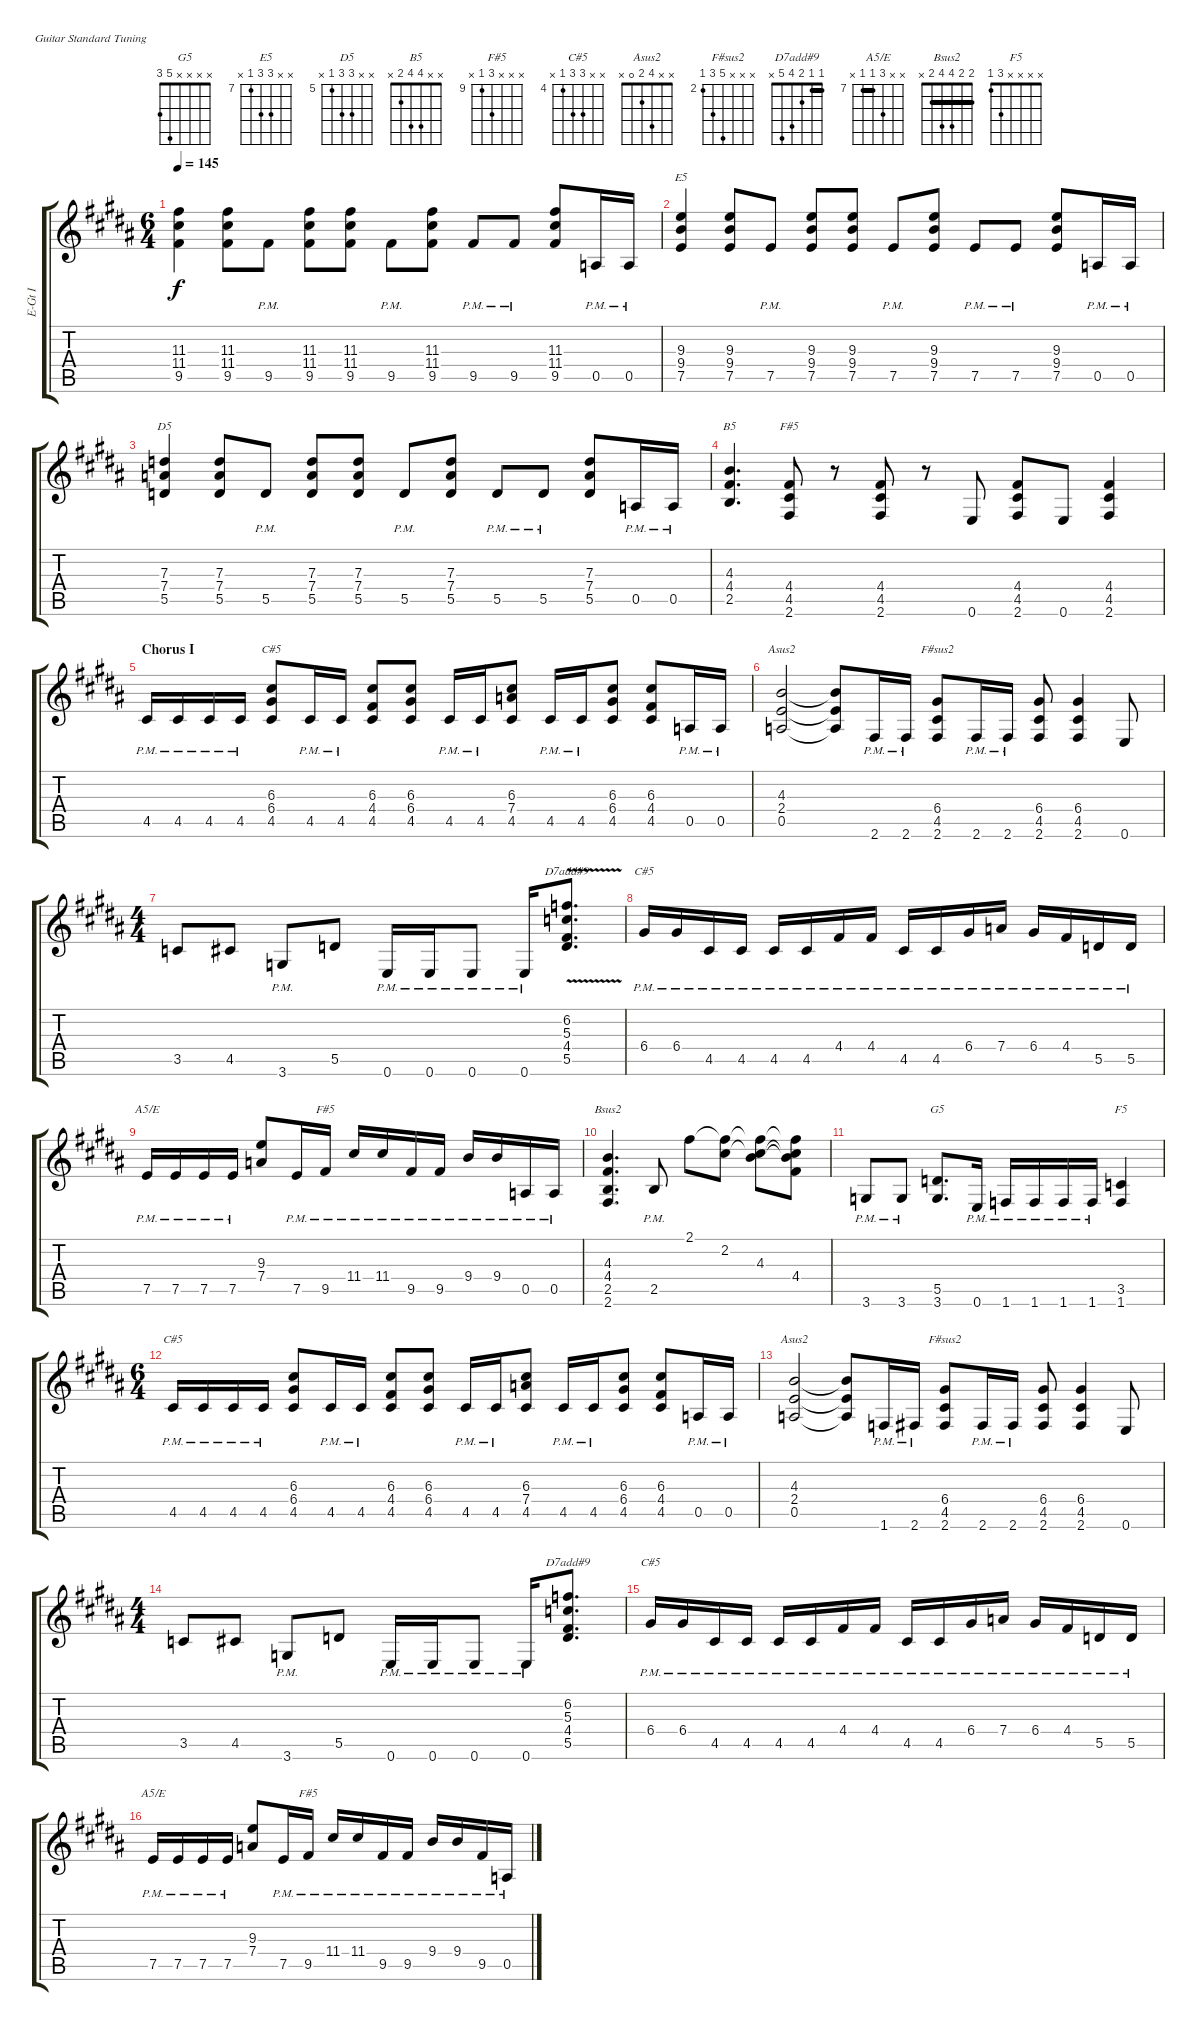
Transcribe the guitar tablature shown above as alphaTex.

\defaultSystemsLayout 4
\bracketExtendMode groupsimilarinstruments
\otherSystemsTrackNameOrientation horizontal
\track ("Rhythm Guitar I" "E-Gt I") {multiBarRest instrument distortionguitar}
\staff {score tabs}
\tuning (E4 B3 G3 D3 A2 E2)
\chord ("G5" x x x x 5 3) {showfingering false}
\chord ("E5" x x 9 9 7 x) {firstfret 7 showfingering false}
\chord ("D5" x x 7 7 5 x) {firstfret 5 showfingering false}
\chord ("B5" x x 4 4 2 x) {showfingering false}
\chord ("F#5" x x x 4 4 2) {showfingering false}
\chord ("C#5" x x 6 6 4 x) {firstfret 4 showfingering false}
\chord ("Asus2" x x 4 2 0 x) {showfingering false}
\chord ("F#sus2" x x x 6 4 2) {firstfret 2 showfingering false}
\chord ("D7add#9" 1 1 2 4 5 x) {showfingering false barre 1}
\chord ("A5/E" x x 9 7 7 x) {firstfret 7 showfingering false barre 7}
\chord ("F#5" x x x 11 9 x) {firstfret 9 showfingering false}
\chord ("Bsus2" 2 2 4 4 2 x) {showfingering false barre (2 2)}
\chord ("F5" x x x x 3 1) {showfingering false}
\ts (6 4)
\tempo 145
\clef g2
\ks b
(9.5{acc #} 11.4{acc #} 11.3{acc #}).4{dy f beam Down} (9.5{acc #} 11.4{acc #} 11.3{acc #}).8{beam Down} 9.5{pm acc #}.8{beam Down} (9.5{acc #} 11.4{acc #} 11.3{acc #}).8{beam Down} (9.5{acc #} 11.4{acc #} 11.3{acc #}).8{beam Down} 9.5{pm acc #}.8{beam Down} (9.5{acc #} 11.4{acc #} 11.3{acc #}).8{beam Down} 9.5{pm acc #}.8{beam Up} 9.5{pm acc #}.8{beam Up} (9.5{acc #} 11.4{acc #} 11.3{acc #}).8{beam Up} 0.5{pm acc forcenatural}.16{beam Up} 0.5{pm acc forcenatural}.16{beam Up} |
(7.5{acc forcenatural} 9.4{acc forcenatural} 9.3{acc forcenatural}).4{ch "E5" beam Up} (7.5{acc forcenatural} 9.4{acc forcenatural} 9.3{acc forcenatural}).8{beam Up} 7.5{pm acc forcenatural}.8{beam Up} (7.5{acc forcenatural} 9.4{acc forcenatural} 9.3{acc forcenatural}).8{beam Up} (7.5{acc forcenatural} 9.4{acc forcenatural} 9.3{acc forcenatural}).8{beam Up} 7.5{pm acc forcenatural}.8{beam Up} (7.5{acc forcenatural} 9.4{acc forcenatural} 9.3{acc forcenatural}).8{beam Up} 7.5{pm acc forcenatural}.8{beam Up} 7.5{pm acc forcenatural}.8{beam Up} (7.5{acc forcenatural} 9.4{acc forcenatural} 9.3{acc forcenatural}).8{beam Up} 0.5{pm acc forcenatural}.16{beam Up} 0.5{pm acc forcenatural}.16{beam Up} |
(5.5{acc forcenatural} 7.4{acc forcenatural} 7.3{acc forcenatural}).4{ch "D5" beam Up} (5.5{acc forcenatural} 7.4{acc forcenatural} 7.3{acc forcenatural}).8{beam Up} 5.5{pm acc forcenatural}.8{beam Up} (5.5{acc forcenatural} 7.4{acc forcenatural} 7.3{acc forcenatural}).8{beam Up} (5.5{acc forcenatural} 7.4{acc forcenatural} 7.3{acc forcenatural}).8{beam Up} 5.5{pm acc forcenatural}.8{beam Up} (5.5{acc forcenatural} 7.4{acc forcenatural} 7.3{acc forcenatural}).8{beam Up} 5.5{pm acc forcenatural}.8{beam Up} 5.5{pm acc forcenatural}.8{beam Up} (5.5{acc forcenatural} 7.4{acc forcenatural} 7.3{acc forcenatural}).8{beam Up} 0.5{pm acc forcenatural}.16{beam Up} 0.5{pm acc forcenatural}.16{beam Up} |
(2.5{acc forcenatural} 4.4{acc #} 4.3{acc forcenatural}).4{d ch "B5" beam Up} (4.4{acc #} 4.5{acc #} 2.6{acc #}).8{ch "F#5" beam Up} r.8{beam Up} (4.4{acc #} 4.5{acc #} 2.6{acc #}).8{beam Up} r.8{beam Up} 0.6{acc forcenatural}.8{beam Up} (4.4{acc #} 4.5{acc #} 2.6{acc #}).8{beam Up} 0.6{acc forcenatural}.8{beam Up} (4.4{acc #} 4.5{acc #} 2.6{acc #}).4{beam Up} |
\beaming (8 2 2 2 2 2 2)
\section ("" "Chorus I")
4.5{pm acc #}.16{beam Up} 4.5{pm acc #}.16{beam Up} 4.5{pm acc #}.16{beam Up} 4.5{pm acc #}.16{beam Up} (4.5{acc #} 6.4{acc #} 6.3{acc #}).8{ch "C#5" beam Up} 4.5{pm acc #}.16{beam Up} 4.5{pm acc #}.16{beam Up} (4.5{acc #} 4.4{acc #} 6.3{acc #}).8{beam Up} (4.5{acc #} 6.4{acc #} 6.3{acc #}).8{beam Up} 4.5{pm acc #}.16{beam Up} 4.5{pm acc #}.16{beam Up} (4.5{acc #} 7.4{acc forcenatural} 6.3{acc #}).8{beam Up} 4.5{pm acc #}.16{beam Up} 4.5{pm acc #}.16{beam Up} (4.5{acc #} 6.4{acc #} 6.3{acc #}).8{beam Up} (4.5{acc #} 4.4{acc #} 6.3{acc #}).8{beam Up} 0.5{pm acc forcenatural}.16{beam Up} 0.5{pm acc forcenatural}.16{beam Up} |
(0.5{acc forcenatural} 2.4{acc forcenatural} 4.3{acc forcenatural}).2{ch "Asus2" beam Up} (4.3{t acc forcenatural} 2.4{t acc forcenatural} 0.5{t acc forcenatural}).8{beam Up} 2.6{pm acc #}.16{beam Up} 2.6{pm acc #}.16{beam Up} (2.6{acc #} 4.5{acc #} 6.4{acc #}).8{ch "F#sus2" beam Up} 2.6{pm acc #}.16{beam Up} 2.6{pm acc #}.16{beam Up} (2.6{acc #} 4.5{acc #} 6.4{acc #}).8{beam Up} (2.6{acc #} 4.5{acc #} 6.4{acc #}).4{beam Up} 0.6{acc forcenatural}.8{beam Up} |
\ts (4 4)
3.5{acc forcenatural}.8{beam Up} 4.5{acc #}.8{beam Up} 3.6{pm acc forcenatural}.8{beam Up} 5.5{acc forcenatural}.8{beam Up} 0.6{pm acc forcenatural}.16{beam Up} 0.6{pm acc forcenatural}.16{beam Up} 0.6{pm acc forcenatural}.8{beam Up} 0.6{pm acc forcenatural}.16{beam Up} (6.2{v acc forcenatural} 5.3{v acc forcenatural} 4.4{v acc #} 5.5{acc forcenatural}).8{d ch "D7add#9" beam Up} |
6.4{pm acc #}.16{ch "C#5" beam Up} 6.4{pm acc #}.16{beam Up} 4.5{pm acc #}.16{beam Up} 4.5{pm acc #}.16{beam Up} 4.5{pm acc #}.16{beam Up} 4.5{pm acc #}.16{beam Up} 4.4{pm acc #}.16{beam Up} 4.4{pm acc #}.16{beam Up} 4.5{pm acc #}.16{beam Up} 4.5{pm acc #}.16{beam Up} 6.4{pm acc #}.16{beam Up} 7.4{pm acc forcenatural}.16{beam Up} 6.4{pm acc #}.16{beam Up} 4.4{pm acc #}.16{beam Up} 5.5{pm acc forcenatural}.16{beam Up} 5.5{pm acc forcenatural}.16{beam Up} |
7.5{pm acc forcenatural}.16{ch "A5/E" beam Up} 7.5{pm acc forcenatural}.16{beam Up} 7.5{pm acc forcenatural}.16{beam Up} 7.5{pm acc forcenatural}.16{beam Up} (7.4{acc forcenatural} 9.3{acc forcenatural}).8{beam Up} 7.5{pm acc forcenatural}.16{beam Up} 9.5{pm acc #}.16{ch "F#5" beam Up} 11.4{pm acc #}.16{beam Up} 11.4{pm acc #}.16{beam Up} 9.5{pm acc #}.16{beam Up} 9.5{pm acc #}.16{beam Up} 9.4{pm acc forcenatural}.16{beam Up} 9.4{pm acc forcenatural}.16{beam Up} 0.5{pm acc forcenatural}.16{beam Up} 0.5{pm acc forcenatural}.16{beam Up} |
(2.5{acc forcenatural} 4.4{acc #} 4.3{acc forcenatural} 2.6{acc #}).4{d ch "Bsus2" beam Up} 2.5{pm acc forcenatural}.8{beam Up} 2.1{acc #}.8{beam Down} (2.2{acc #} 2.1{t acc #}).8{beam Down} (4.3{acc forcenatural} 2.2{t acc #} 2.1{t acc #}).8{beam Down} (4.4{acc #} 4.3{t acc forcenatural} 2.2{t acc #} 2.1{t acc #}).8{beam Down} |
3.6{pm acc forcenatural}.8{beam Up} 3.6{pm acc forcenatural}.8{beam Up} (3.6{acc forcenatural} 5.5{acc forcenatural}).8{d ch "G5" beam Up} 0.6{pm acc forcenatural}.16{beam Up} 1.6{pm acc forcenatural}.16{beam Up} 1.6{pm acc forcenatural}.16{beam Up} 1.6{pm acc forcenatural}.16{beam Up} 1.6{pm acc forcenatural}.16{beam Up} (1.6{acc forcenatural} 3.5{acc forcenatural}).4{ch "F5" beam Up} |
\ts (6 4)
4.5{pm acc #}.16{ch "C#5" beam Up} 4.5{pm acc #}.16{beam Up} 4.5{pm acc #}.16{beam Up} 4.5{pm acc #}.16{beam Up} (4.5{acc #} 6.4{acc #} 6.3{acc #}).8{beam Up} 4.5{pm acc #}.16{beam Up} 4.5{pm acc #}.16{beam Up} (4.5{acc #} 4.4{acc #} 6.3{acc #}).8{beam Up} (4.5{acc #} 6.4{acc #} 6.3{acc #}).8{beam Up} 4.5{pm acc #}.16{beam Up} 4.5{pm acc #}.16{beam Up} (4.5{acc #} 7.4{acc forcenatural} 6.3{acc #}).8{beam Up} 4.5{pm acc #}.16{beam Up} 4.5{pm acc #}.16{beam Up} (4.5{acc #} 6.4{acc #} 6.3{acc #}).8{beam Up} (4.5{acc #} 4.4{acc #} 6.3{acc #}).8{beam Up} 0.5{pm acc forcenatural}.16{beam Up} 0.5{pm acc forcenatural}.16{beam Up} |
(0.5{acc forcenatural} 2.4{acc forcenatural} 4.3{acc forcenatural}).2{ch "Asus2" beam Up} (4.3{t acc forcenatural} 2.4{t acc forcenatural} 0.5{t acc forcenatural}).8{beam Up} 1.6{pm acc forcenatural}.16{beam Up} 2.6{pm acc #}.16{beam Up} (2.6{acc #} 6.4{acc #} 4.5{acc #}).8{ch "F#sus2" beam Up} 2.6{pm acc #}.16{beam Up} 2.6{pm acc #}.16{beam Up} (2.6{acc #} 4.5{acc #} 6.4{acc #}).8{beam Up} (2.6{acc #} 4.5{acc #} 6.4{acc #}).4{beam Up} 0.6{acc forcenatural}.8{beam Up} |
\ts (4 4)
3.5{acc forcenatural}.8{beam Up} 4.5{acc #}.8{beam Up} 3.6{pm acc forcenatural}.8{beam Up} 5.5{acc forcenatural}.8{beam Up} 0.6{pm acc forcenatural}.16{beam Up} 0.6{pm acc forcenatural}.16{beam Up} 0.6{pm acc forcenatural}.8{beam Up} 0.6{pm acc forcenatural}.16{beam Up} (6.2{acc forcenatural} 5.3{acc forcenatural} 4.4{acc #} 5.5{acc forcenatural}).8{d ch "D7add#9" beam Up} |
6.4{pm acc #}.16{ch "C#5" beam Up} 6.4{pm acc #}.16{beam Up} 4.5{pm acc #}.16{beam Up} 4.5{pm acc #}.16{beam Up} 4.5{pm acc #}.16{beam Up} 4.5{pm acc #}.16{beam Up} 4.4{pm acc #}.16{beam Up} 4.4{pm acc #}.16{beam Up} 4.5{pm acc #}.16{beam Up} 4.5{pm acc #}.16{beam Up} 6.4{pm acc #}.16{beam Up} 7.4{pm acc forcenatural}.16{beam Up} 6.4{pm acc #}.16{beam Up} 4.4{pm acc #}.16{beam Up} 5.5{pm acc forcenatural}.16{beam Up} 5.5{pm acc forcenatural}.16{beam Up} |
7.5{pm acc forcenatural}.16{ch "A5/E" beam Up} 7.5{pm acc forcenatural}.16{beam Up} 7.5{pm acc forcenatural}.16{beam Up} 7.5{pm acc forcenatural}.16{beam Up} (7.4{acc forcenatural} 9.3{acc forcenatural}).8{beam Up} 7.5{pm acc forcenatural}.16{beam Up} 9.5{pm acc #}.16{ch "F#5" beam Up} 11.4{pm acc #}.16{beam Up} 11.4{pm acc #}.16{beam Up} 9.5{pm acc #}.16{beam Up} 9.5{pm acc #}.16{beam Up} 9.4{pm acc forcenatural}.16{beam Up} 9.4{pm acc forcenatural}.16{beam Up} 9.5{pm acc #}.16{beam Up} 0.5{pm acc forcenatural}.16{beam Up}
